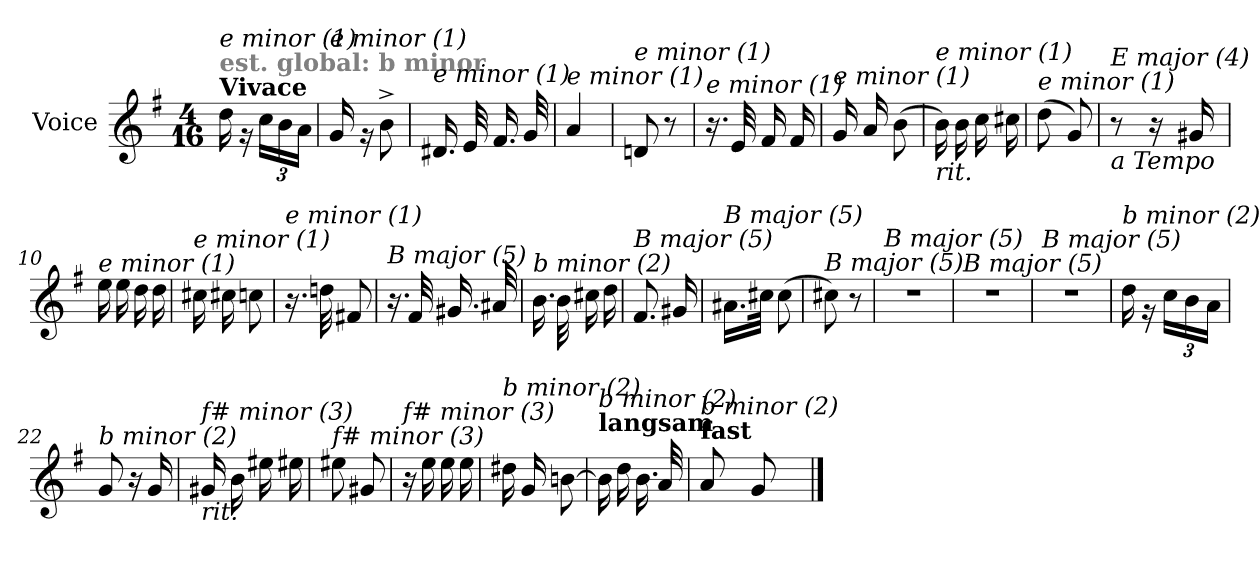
**kern
*part1
*staff1
*I"Voice
*I'V
*clefG2
*k[f#]
*M4/16
*MM40
=
!LO:TX:a:B:t=Vivace
!LO:TX:a:B:color=#808080:t=est. global&colon; b minor
!LO:TX:i:t=e minor (1)
16dd\
16rg
*Xbrackettup
24cc\LL
24b\
24a\JJ
=1
!LO:TX:i:t=e minor (1)
16g/
16rg
8b^\
=2
!LO:TX:i:t=e minor (1)
16.d#X/
32e/
16.f#/
32g/
=3
!LO:TX:i:t=e minor (1)
4a/
=4
!LO:TX:i:t=e minor (1)
8dn/
8r
=5
!LO:TX:i:t=e minor (1)
16.r
32e/
16f#/
16f#/
=6
!LO:TX:i:t=e minor (1)
16g/
16a/
(>8b\
=7
!LO:TX:b:i:t=rit.
!LO:TX:i:t=e minor (1)
16b\)
16b\
16cc\
16cc#X\
=8
!LO:TX:i:t=e minor (1)
(>8dd\
8g/)
=9
!LO:TX:b:i:t=a Tempo
!LO:TX:i:t=E major (4)
8r
16r
16g#X/
=10
!LO:TX:i:t=e minor (1)
16ee\
16ee\
16dd\
16dd\
!!LO:LB:g=z
=11
!LO:TX:i:t=e minor (1)
16cc#Xi\
16cc#Xi\
8cc\
=12
!LO:TX:i:t=e minor (1)
16.r
32ddn\
8f#X/
=13
!LO:TX:i:t=B major (5)
16.r
32f#/
16.g#X/
32a#X/
=14
!LO:TX:i:t=b minor (2)
16.b\
32b\
16cc#X\
16dd\
=15
!LO:TX:i:t=B major (5)
8.f#/
16g#X/
=16
!LO:TX:i:t=B major (5)
16.a#X\LL
32cc#X\JJk
(>8cc#\
=17
!LO:TX:i:t=B major (5)
8cc#X\)
8r
=18
!LO:TX:i:t=B major (5)
4r
=19
!LO:TX:i:t=B major (5)
4r
=20
!LO:TX:i:t=B major (5)
4r
=21
!LO:TX:i:t=b minor (2)
16dd\
16rg
24cc\LL
24b\
24a\JJ
=22
!LO:TX:i:t=b minor (2)
8g/
16r
16g/
!!LO:LB:g=z
=23
!LO:TX:b:i:t=rit.
!LO:TX:i:t=f# minor (3)
16g#X/
16b\
16ee#Xi\
16ee#Xi\
=24
!LO:TX:i:t=f# minor (3)
8ee#Xi\
8g#X/
=25
!LO:TX:i:t=f# minor (3)
16r
16ee\
16ee\
16ee\
=26
!LO:TX:i:t=b minor (2)
16dd#Xi\
16g/
[8bn\
=27
!LO:TX:a:B:t=langsam
!LO:TX:i:t=b minor (2)
16b\]
16dd\
16.b\
32a/
=28
!LO:TX:a:B:t=fast
!LO:TX:i:t=b minor (2)
8a/
8g/
==
*-
